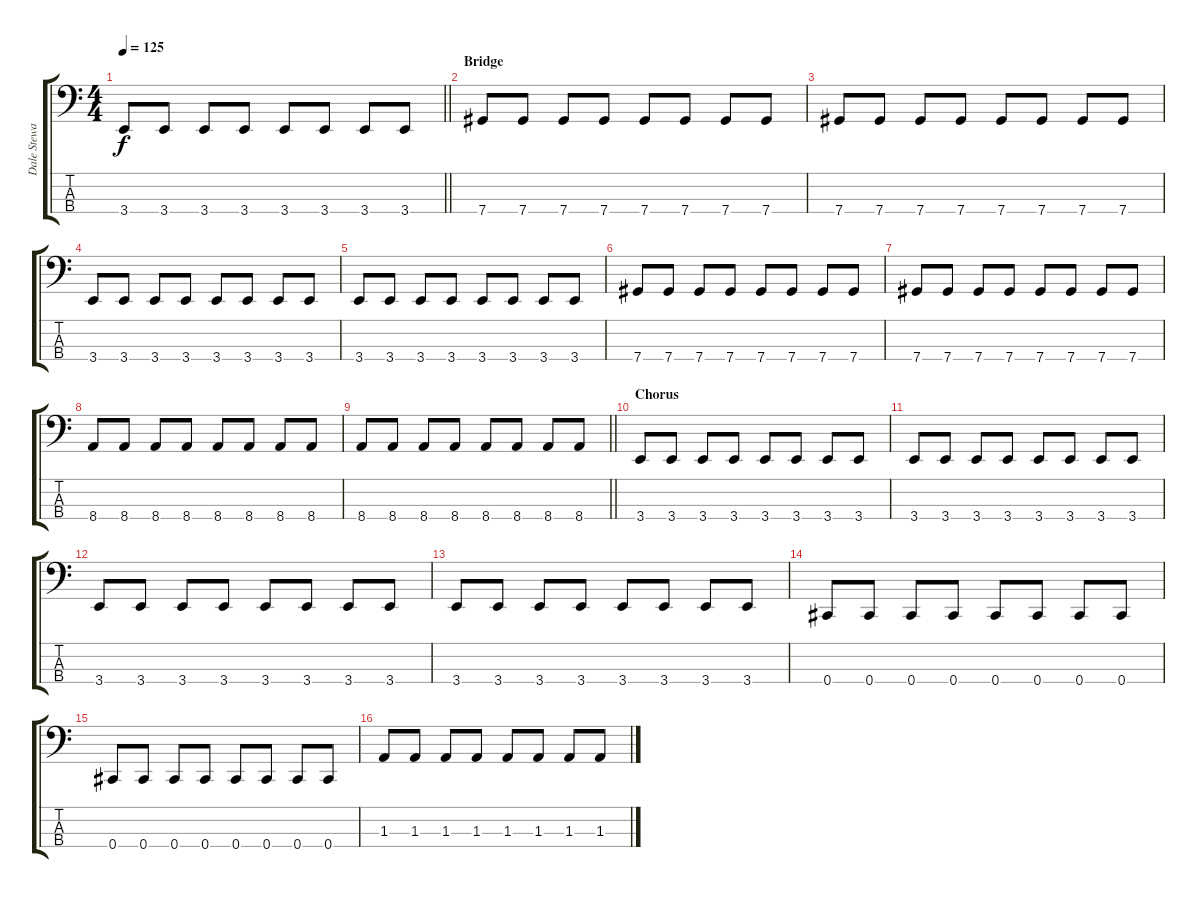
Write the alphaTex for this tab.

\track ("Dale Stewart - Bass" "Dale Stewa") {instrument electricbasspick}
\staff {score tabs}
\tuning (Gb2 Db2 Ab1 Db1) {hide}
\ts (4 4)
\tempo 125
\clef f4
\barLineRight lightlight
\ks c
3.4.8{dy f} 3.4.8 3.4.8 3.4.8 3.4.8 3.4.8 3.4.8 3.4.8 |
\section ("" "Bridge")
7.4.8 7.4.8 7.4.8 7.4.8 7.4.8 7.4.8 7.4.8 7.4.8 |
7.4.8 7.4.8 7.4.8 7.4.8 7.4.8 7.4.8 7.4.8 7.4.8 |
3.4.8 3.4.8 3.4.8 3.4.8 3.4.8 3.4.8 3.4.8 3.4.8 |
3.4.8 3.4.8 3.4.8 3.4.8 3.4.8 3.4.8 3.4.8 3.4.8 |
7.4.8 7.4.8 7.4.8 7.4.8 7.4.8 7.4.8 7.4.8 7.4.8 |
7.4.8 7.4.8 7.4.8 7.4.8 7.4.8 7.4.8 7.4.8 7.4.8 |
8.4.8 8.4.8 8.4.8 8.4.8 8.4.8 8.4.8 8.4.8 8.4.8 |
\barLineRight lightlight
8.4.8 8.4.8 8.4.8 8.4.8 8.4.8 8.4.8 8.4.8 8.4.8 |
\section ("" "Chorus")
3.4.8 3.4.8 3.4.8 3.4.8 3.4.8 3.4.8 3.4.8 3.4.8 |
3.4.8 3.4.8 3.4.8 3.4.8 3.4.8 3.4.8 3.4.8 3.4.8 |
3.4.8 3.4.8 3.4.8 3.4.8 3.4.8 3.4.8 3.4.8 3.4.8 |
3.4.8 3.4.8 3.4.8 3.4.8 3.4.8 3.4.8 3.4.8 3.4.8 |
0.4.8 0.4.8 0.4.8 0.4.8 0.4.8 0.4.8 0.4.8 0.4.8 |
0.4.8 0.4.8 0.4.8 0.4.8 0.4.8 0.4.8 0.4.8 0.4.8 |
1.3.8 1.3.8 1.3.8 1.3.8 1.3.8 1.3.8 1.3.8 1.3.8
